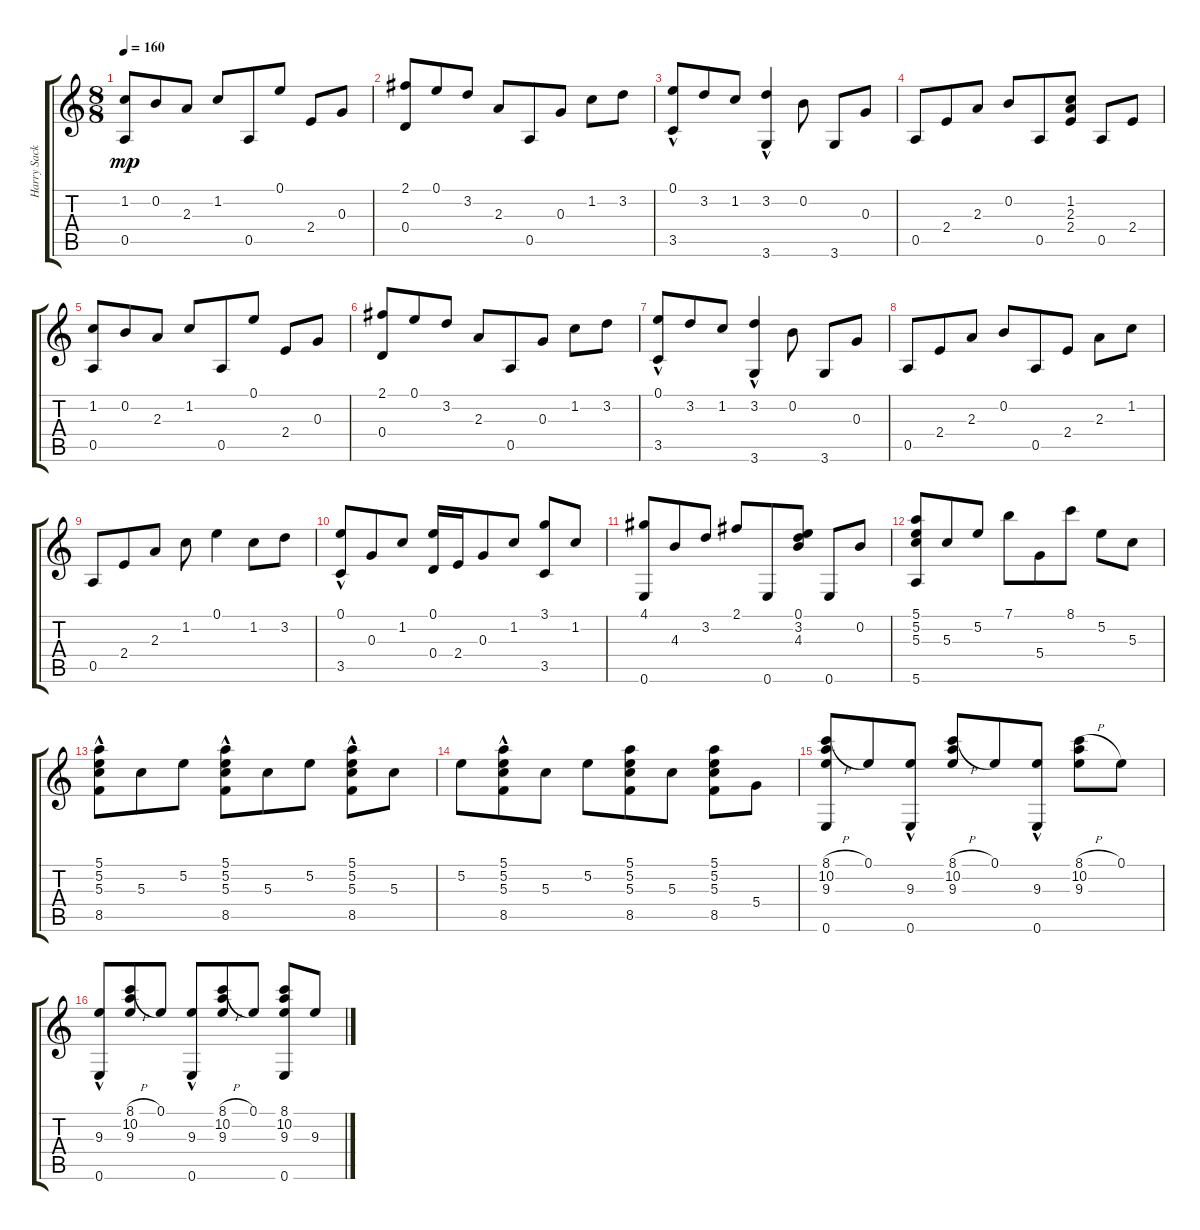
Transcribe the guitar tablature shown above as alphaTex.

\track ("Harry Sacksioni" "Harry Sack") {instrument acousticguitarsteel}
\staff {score tabs}
\tuning (E4 B3 G3 D3 A2 E2) {hide}
\ts (8 8)
\tempo 160
\clef g2
\ks c
(1.2 0.5).8{dy mp instrument acousticguitarsteel} 0.2.8 2.3.8 1.2.8 0.5.8 0.1.8 2.4.8 0.3.8 |
(2.1 0.4).8 0.1.8 3.2.8 2.3.8 0.5.8 0.3.8 1.2.8 3.2.8 |
(0.1 3.5{hac}).8 3.2.8 1.2.8 (3.2 3.6{hac}).4 0.2.8 3.6.8 0.3.8 |
0.5.8 2.4.8 2.3.8 0.2.8 0.5.8 (1.2 2.3 2.4).8 0.5.8 2.4.8 |
(1.2 0.5).8 0.2.8 2.3.8 1.2.8 0.5.8 0.1.8 2.4.8 0.3.8 |
(2.1 0.4).8 0.1.8 3.2.8 2.3.8 0.5.8 0.3.8 1.2.8 3.2.8 |
(0.1 3.5{hac}).8 3.2.8 1.2.8 (3.2 3.6{hac}).4 0.2.8 3.6.8 0.3.8 |
0.5.8 2.4.8 2.3.8 0.2.8 0.5.8 2.4.8 2.3.8 1.2.8 |
0.5.8 2.4.8 2.3.8 1.2.8 0.1.4 1.2.8 3.2.8 |
(0.1 3.5{hac}).8 0.3.8 1.2.8 (0.1 0.4).16 2.4.16 0.3.8 1.2.8 (3.1 3.5).8 1.2.8 |
(4.1 0.6).8 4.3.8 3.2.8 2.1.8 0.6.8 (0.1 3.2 4.3).8 0.6.8 0.2.8 |
(5.1 5.2 5.3 5.6).8 5.3.8 5.2.8 7.1.8 5.4.8 8.1.8 5.2.8 5.3.8 |
(5.1 5.2 5.3 8.5{hac}).8 5.3.8 5.2.8 (5.1 5.2 5.3 8.5{hac}).8 5.3.8 5.2.8 (5.1 5.2 5.3 8.5{hac}).8 5.3.8 |
5.2.8 (5.1 5.2 5.3 8.5{hac}).8 5.3.8 5.2.8 (5.1 5.2 5.3 8.5).8 5.3.8 (5.1 5.2 5.3 8.5).8 5.4.8 |
(8.1{h} 10.2 9.3 0.6).8 0.1.8 (9.3 0.6{hac}).8 (8.1{h} 10.2 9.3).8 0.1.8 (9.3 0.6{hac}).8 (8.1{h} 10.2 9.3).8 0.1.8 |
(9.3 0.6{hac}).8 (8.1{h} 10.2 9.3).8 0.1.8 (9.3 0.6{hac}).8 (8.1{h} 10.2 9.3).8 0.1.8 (8.1 10.2 9.3 0.6).8 9.3.8
